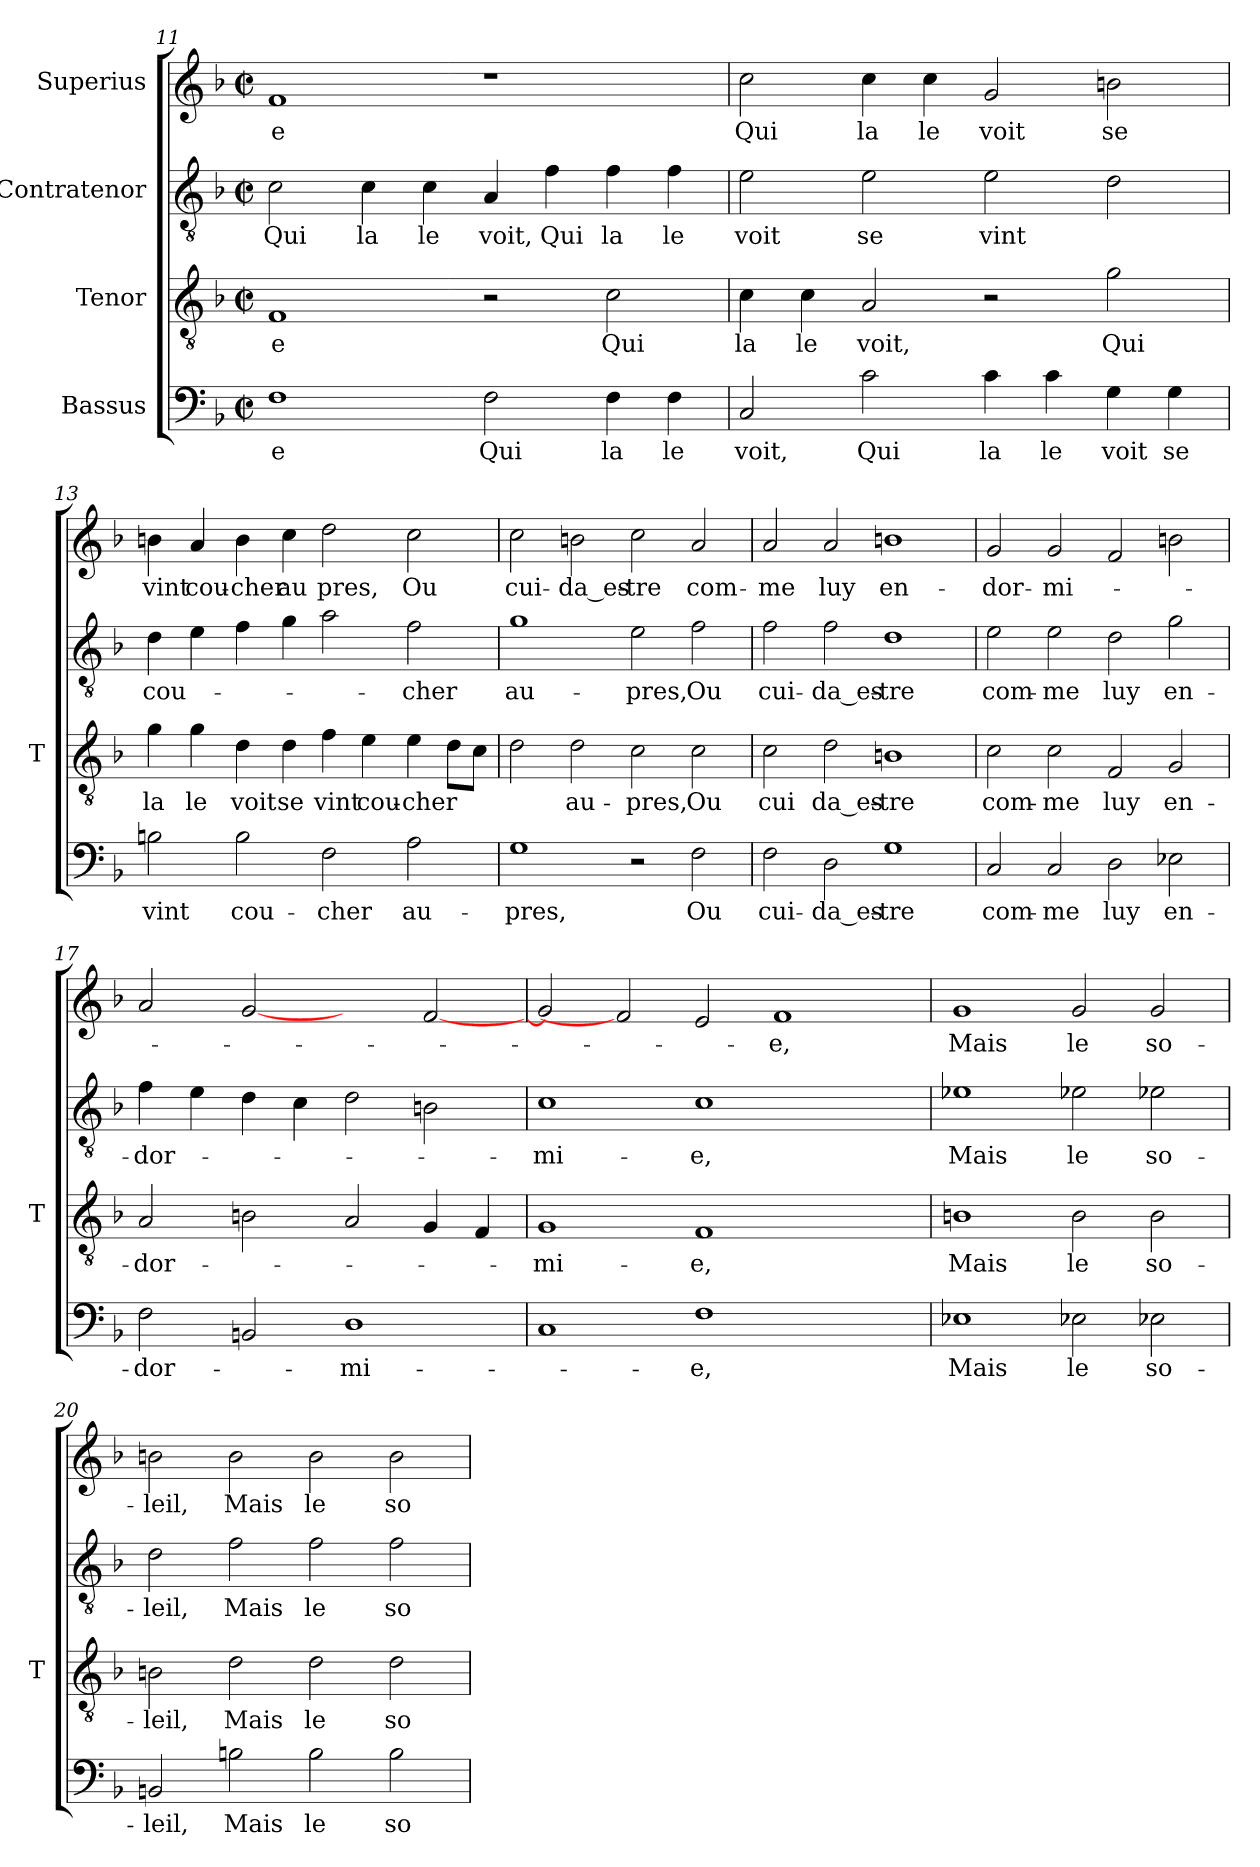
**kern	**text	**kern	**text	**kern	**text	**kern	**text
*part4	*part4	*part3	*part3	*part2	*part2	*part1	*part1
*staff4	*staff4	*staff3	*staff3	*staff2	*staff2	*staff1	*staff1
*I"Bassus	*	*I"Tenor	*	*I"Contratenor	*	*I"Superius	*
*	*	*I'T	*	*	*	*	*
*clefF4	*	*clefGv2	*	*clefGv2	*	*clefG2	*
*k[b-]	*	*k[b-]	*	*k[b-]	*	*k[b-]	*
*F:	*	*F:	*	*F:	*	*F:	*
*M2/2	*	*M2/2	*	*M2/2	*	*M2/2	*
*met(c|)	*	*met(c|)	*	*met(c|)	*	*met(c|)	*
=11	=11	=11	=11	=11	=11	=11	=11
1F	-e	1F	-e	2c	-Qui	1f	-e
.	.	.	.	4c	-la	.	.
.	.	.	.	4c	-le	.	.
2F	-Qui	2r	.	4A	-voit,	1r	.
.	.	.	.	4f	-Qui	.	.
4F	-la	2c	-Qui	4f	-la	.	.
4F	-le	.	.	4f	-le	.	.
!!LO:PB:g=z
=12	=12	=12	=12	=12	=12	=12	=12
2C	-voit,	4c	-la	2e	-voit	2cc	-Qui
.	.	4c	-le	.	.	.	.
2c	-Qui	2A	-voit,	2e	-se	4cc	-la
.	.	.	.	.	.	4cc	-le
4c	-la	2r	.	2e	-vint	2g	-voit
4c	-le	.	.	.	.	.	.
4G	-voit	2g	-Qui	2d	.	2b	-se
4G	-se	.	.	.	.	.	.
=13	=13	=13	=13	=13	=13	=13	=13
2B	-vint	4g	-la	4d	cou-	4b	-vint
.	.	4g	-le	4e	.	4a	cou-
2B	cou-	4d	-voit	4f	.	4b	-cher
.	.	4d	-se	4g	.	4cc	-au
2F	-cher	4f	-vint	2a	.	2dd	-pres,
.	.	4e	cou-	.	.	.	.
2A	au-	4e	-cher	2f	-cher	2cc	-Ou
.	.	8dL	.	.	.	.	.
.	.	8cJ	.	.	.	.	.
=14	=14	=14	=14	=14	=14	=14	=14
1G	-pres,	2d	.	1g	au-	2cc	cui-
.	.	2d	au-	.	.	2bn	da_es-
2r	.	2c	-pres,	2e	-pres,	2cc	-tre
2F	-Ou	2c	-Ou	2f	-Ou	2a	com-
=15	=15	=15	=15	=15	=15	=15	=15
2F	cui-	2c	-cui	2f	cui-	2a	-me
2D	da_es-	2d	da_es-	2f	da_es-	2a	-luy
1G	-tre	1Bn	-tre	1d	-tre	1b	en-
=16	=16	=16	=16	=16	=16	=16	=16
2C	com-	2c	com-	2e	com-	2g	dor-
2C	-me	2c	-me	2e	-me	2g	mi-
2D	-luy	2F	-luy	2d	-luy	2f	.
2E-X	en-	2G	en-	2g	en-	2b	.
=17	=17	=17	=17	=17	=17	=17	=17
2F	dor-	2A	dor-	4f	dor-	2a	.
.	.	.	.	4e	.	.	.
2BB	.	2Bn	.	4d	.	[2g	.
.	.	.	.	4c	.	.	.
1D	mi-	2A	.	2d	.	2ryy	.
.	.	4G	.	2B	.	[2f	.
.	.	4F	.	.	.	.	.
=18	=18	=18	=18	=18	=18	=18	=18
1C	.	1G	mi-	1c	mi-	2g]	.
.	.	.	.	.	.	2f]	.
1F	-e,	1F	-e,	1c	-e,	2e	.
.	.	.	.	.	.	1f	-e,
2ryy	.	2ryy	.	2ryy	.	.	.
=19	=19	=19	=19	=19	=19	=19	=19
1E-X	-Mais	1Bn	-Mais	1e-X	-Mais	1g	-Mais
2E-X	-le	2B	-le	2e-X	-le	2g	-le
2E-X	so-	2B	so-	2e-X	so-	2g	so-
=20	=20	=20	=20	=20	=20	=20	=20
2BB	-leil,	2Bn	-leil,	2d	-leil,	2b	-leil,
2B	-Mais	2d	-Mais	2f	-Mais	2b	-Mais
2B	-le	2d	-le	2f	-le	2b	-le
2B	so-	2d	so-	2f	so-	2b	so-
=	=	=	=	=	=	=	=
*-	*-	*-	*-	*-	*-	*-	*-
